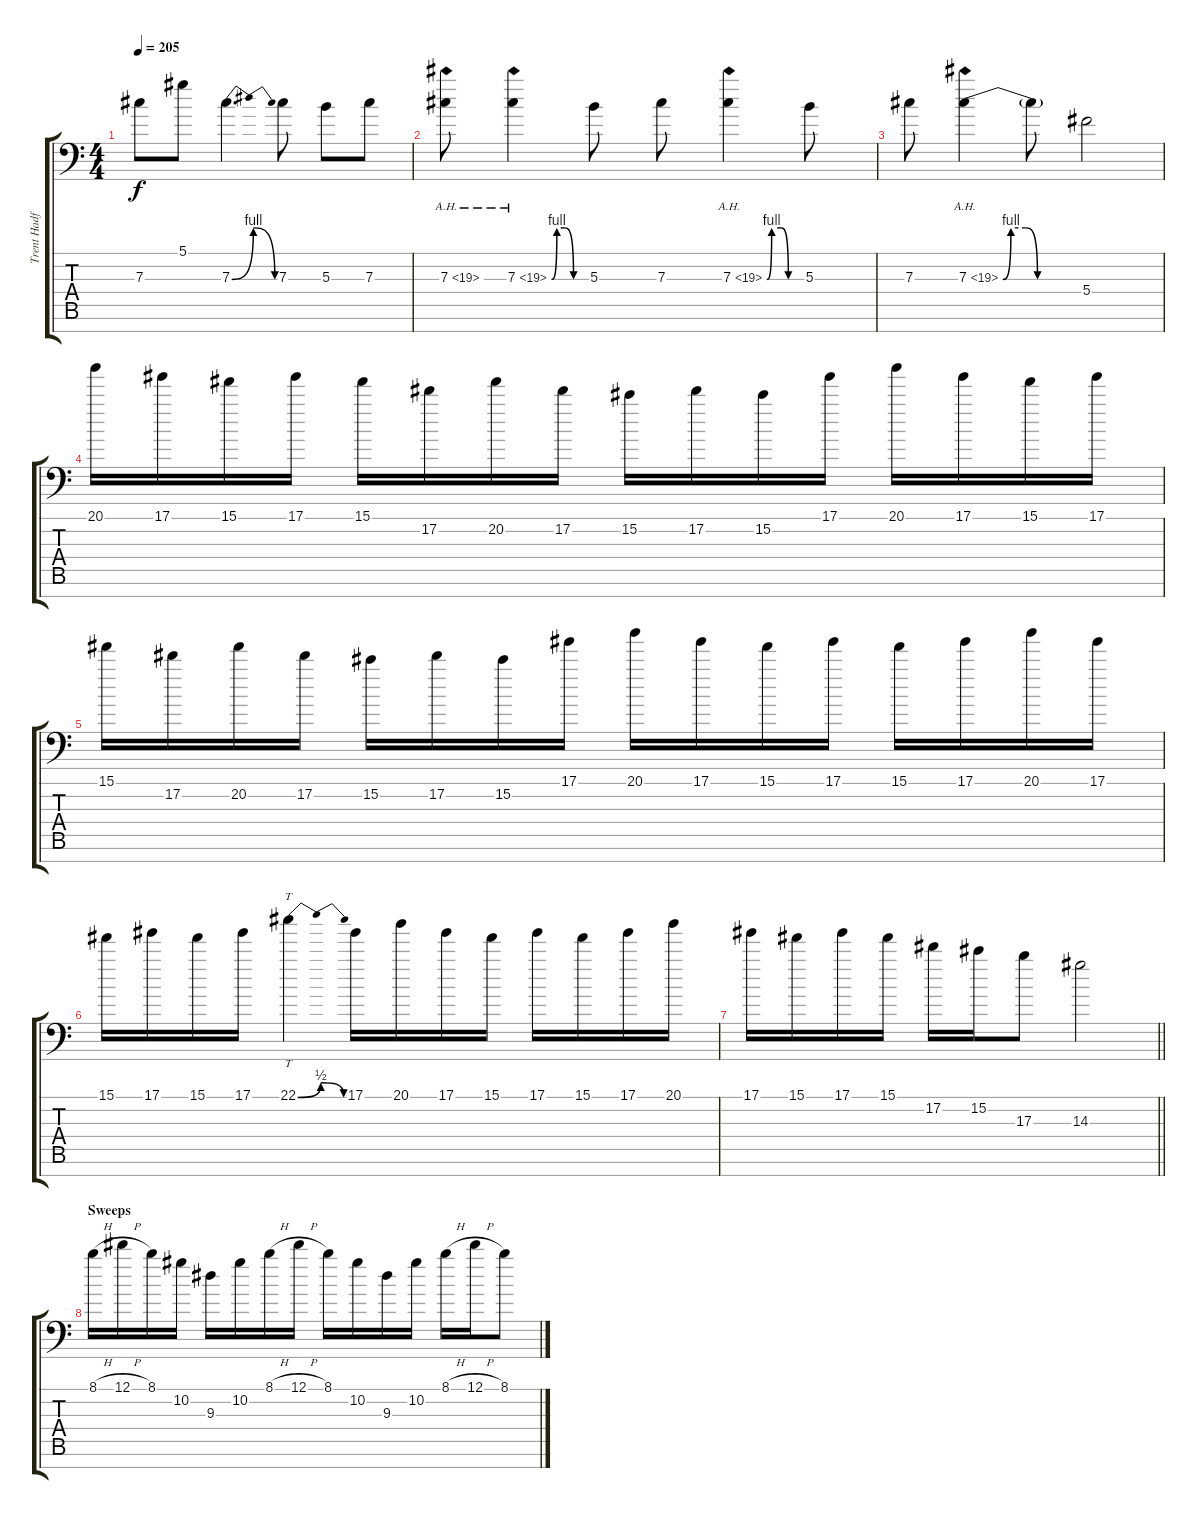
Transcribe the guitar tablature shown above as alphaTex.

\track ("Trent Hadfal" "Trent Hadf") {instrument overdrivenguitar}
\staff {score tabs}
\tuning (Eb4 Bb3 Gb3 Db3 Ab2 Eb2 Ab1) {hide}
\ts (4 4)
\tempo 205
\clef f4
\ks c
7.3{t}.8{dy f} 5.1.8 7.3{be (bendrelease 0 0 17 4 37 4 60 0)}.4{d} 7.3.8 5.3.8 7.3.8 |
7.3{ah 12}.8 7.3{be (custom 0 0 9 4 22 4 38 0 60 0) ah 12}.4 5.3.8 7.3.8 7.3{be (custom 0 0 8 4 24 4 37 0 60 0) ah 12}.4 5.3.8 |
7.3.8 7.3{be (custom 0 0 6 4 17 4 26 0 60 0) ah 12}.4 7.3{t}.8 5.4.2 |
20.1.16 17.1.16 15.1.16 17.1.16 15.1.16 17.2.16 20.2.16 17.2.16 15.2.16 17.2.16 15.2.16 17.1.16 20.1.16 17.1.16 15.1.16 17.1.16 |
15.1.16 17.2.16 20.2.16 17.2.16 15.2.16 17.2.16 15.2.16 17.1.16 20.1.16 17.1.16 15.1.16 17.1.16 15.1.16 17.1.16 20.1.16 17.1.16 |
15.1.16 17.1.16 15.1.16 17.1.16 22.1{be (bendrelease 0 0 18 2 50 2 60 0)}.4{tt} 17.1.16 20.1.16 17.1.16 15.1.16 17.1.16 15.1.16 17.1.16 20.1.16 |
\barLineRight lightlight
17.1.16 15.1.16 17.1.16 15.1.16 17.2.16 15.2.16 17.3.8 14.3.2 |
\section ("" "Sweeps")
8.1{h}.16 12.1{h}.16 8.1.16 10.2.16 9.3.16 10.2.16 8.1{h}.16 12.1{h}.16 8.1.16 10.2.16 9.3.16 10.2.16 8.1{h}.16 12.1{h}.16 8.1.8
